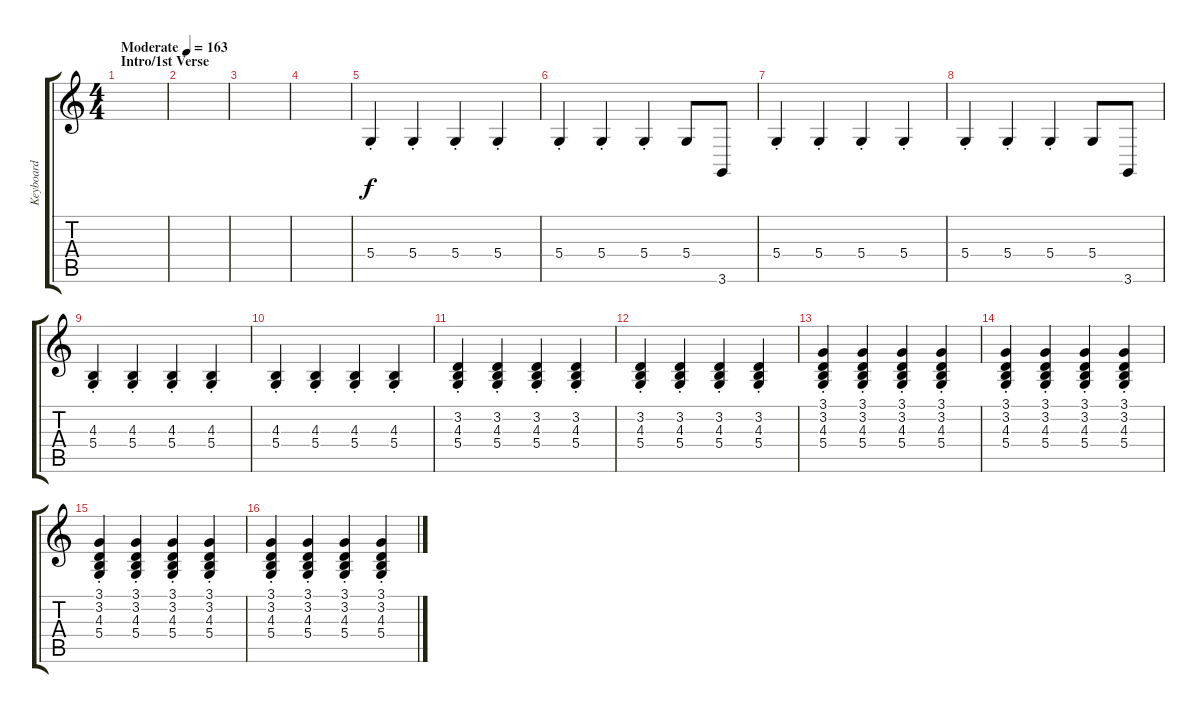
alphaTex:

\track ("Keyboard" "Keyboard") {instrument electricpiano1}
\staff {score tabs}
\tuning (E4 B3 G3 D3 A2 E2) {hide}
\ts (4 4)
\section ("" "Intro/1st Verse")
\tempo (163 "Moderate")
\clef g2
\ks c
|
|
|
|
5.4{st}.4 5.4{st}.4 5.4{st}.4 5.4{st}.4 |
5.4{st}.4 5.4{st}.4 5.4{st}.4 5.4.8 3.6.8 |
5.4{st}.4 5.4{st}.4 5.4{st}.4 5.4{st}.4 |
5.4{st}.4 5.4{st}.4 5.4{st}.4 5.4.8 3.6.8 |
(4.3{st} 5.4{st}).4 (4.3{st} 5.4{st}).4 (4.3{st} 5.4{st}).4 (4.3{st} 5.4{st}).4 |
(4.3{st} 5.4{st}).4 (4.3{st} 5.4{st}).4 (4.3{st} 5.4{st}).4 (4.3{st} 5.4{st}).4 |
(3.2{st} 4.3{st} 5.4{st}).4 (3.2{st} 4.3{st} 5.4{st}).4 (3.2{st} 4.3{st} 5.4{st}).4 (3.2{st} 4.3{st} 5.4{st}).4 |
(3.2{st} 4.3{st} 5.4{st}).4 (3.2{st} 4.3{st} 5.4{st}).4 (3.2{st} 4.3{st} 5.4{st}).4 (3.2{st} 4.3{st} 5.4{st}).4 |
(3.1{st} 3.2{st} 4.3{st} 5.4{st}).4 (3.1{st} 3.2{st} 4.3{st} 5.4{st}).4 (3.1{st} 3.2{st} 4.3{st} 5.4{st}).4 (3.1{st} 3.2{st} 4.3{st} 5.4{st}).4 |
(3.1{st} 3.2{st} 4.3{st} 5.4{st}).4 (3.1{st} 3.2{st} 4.3{st} 5.4{st}).4 (3.1{st} 3.2{st} 4.3{st} 5.4{st}).4 (3.1{st} 3.2{st} 4.3{st} 5.4{st}).4 |
(3.1{st} 3.2{st} 4.3{st} 5.4{st}).4 (3.1{st} 3.2{st} 4.3{st} 5.4{st}).4 (3.1{st} 3.2{st} 4.3{st} 5.4{st}).4 (3.1{st} 3.2{st} 4.3{st} 5.4{st}).4 |
(3.1{st} 3.2{st} 4.3{st} 5.4{st}).4 (3.1{st} 3.2{st} 4.3{st} 5.4{st}).4 (3.1{st} 3.2{st} 4.3{st} 5.4{st}).4 (3.1{st} 3.2{st} 4.3{st} 5.4{st}).4
